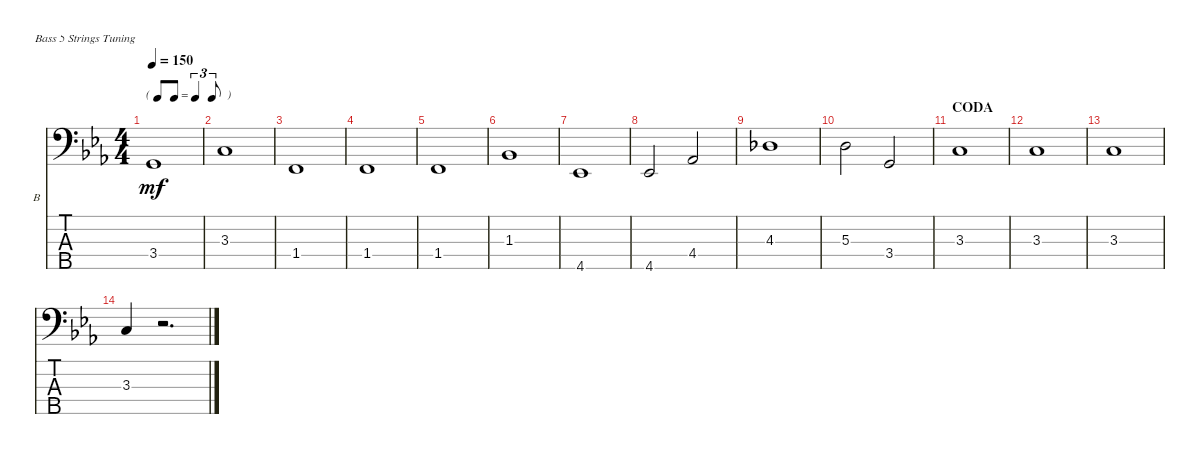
\defaultSystemsLayout 4
\bracketExtendMode nobrackets
\firstSystemTrackNameOrientation horizontal
\otherSystemsTrackNameOrientation horizontal
\chordDiagramsInScore
\track ("Bass" "B") {instrument electricbassfinger}
\staff {score tabs}
\tuning (G2 D2 A1 E1 B0)
\ts (4 4)
\tf triplet8th
\tempo 150
\clef f4
\ks cminor
3.4.1{dy mf} |
3.3.1 |
1.4.1 |
1.4.1 |
1.4.1 |
1.3.1 |
4.5.1 |
4.5.2 4.4.2 |
4.3.1 |
5.3.2 3.4.2 |
\section ("" "CODA")
3.3.1 |
3.3.1 |
3.3.1 |
3.3.4 r.2{d}
